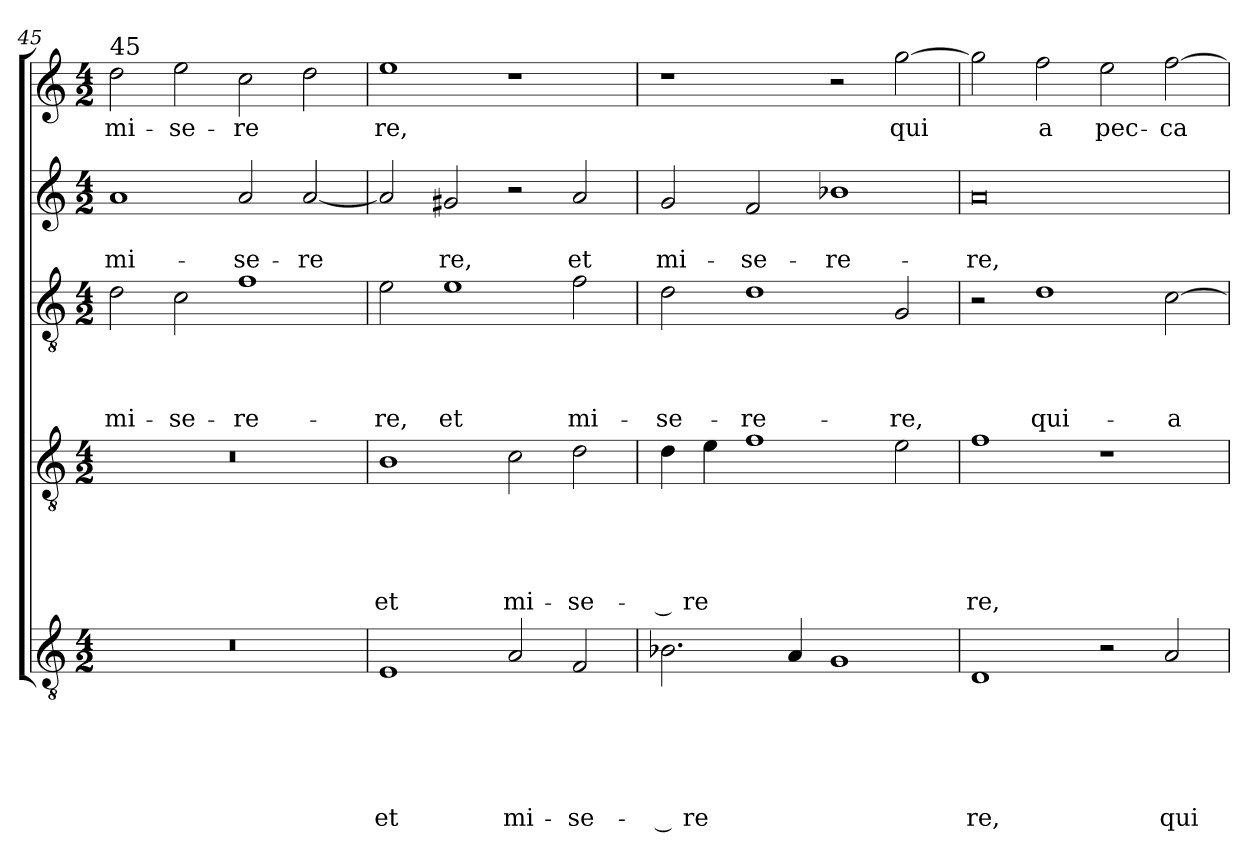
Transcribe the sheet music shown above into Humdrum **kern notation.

**kern	**text	**text	**text	**text	**text	**text	**kern	**text	**text	**text	**text	**text	**kern	**text	**text	**text	**text	**kern	**text	**text	**kern	**text
*part5	*part5	*part5	*part5	*part5	*part5	*part5	*part4	*part4	*part4	*part4	*part4	*part4	*part3	*part3	*part3	*part3	*part3	*part2	*part2	*part2	*part1	*part1
*staff5	*staff5	*staff5	*staff5	*staff5	*staff5	*staff5	*staff4	*staff4	*staff4	*staff4	*staff4	*staff4	*staff3	*staff3	*staff3	*staff3	*staff3	*staff2	*staff2	*staff2	*staff1	*staff1
*clefGv2	*	*	*	*	*	*	*clefGv2	*	*	*	*	*	*clefGv2	*	*	*	*	*clefG2	*	*	*clefG2	*
*k[]	*	*	*	*	*	*	*k[]	*	*	*	*	*	*k[]	*	*	*	*	*k[]	*	*	*k[]	*
*C:	*	*	*	*	*	*	*C:	*	*	*	*	*	*C:	*	*	*	*	*C:	*	*	*C:	*
*M4/2	*	*	*	*	*	*	*M4/2	*	*	*	*	*	*M4/2	*	*	*	*	*M4/2	*	*	*M4/2	*
=45	=45	=45	=45	=45	=45	=45	=45	=45	=45	=45	=45	=45	=45	=45	=45	=45	=45	=45	=45	=45	=45	=45
!	!	!	!	!	!	!	!	!	!	!	!	!	!	!	!	!	!	!	!	!	!LO:TX:a:t=45	!
!	!	!	!	!	!	!	!	!	!	!	!	!	!	!	!	!	!LO:LY:b	!	!	!LO:LY:b	!	!LO:LY:b
0r	.	.	.	.	.	.	0r	.	.	.	.	.	2d\	.	.	.	mi-	1a	.	mi-	2dd\	mi-
!	!	!	!	!	!	!	!	!	!	!	!	!	!	!	!	!	!LO:LY:b	!	!	!	!	!LO:LY:b
.	.	.	.	.	.	.	.	.	.	.	.	.	2c\	.	.	.	-se-	.	.	.	2ee\	-se-
!	!	!	!	!	!	!	!	!	!	!	!	!	!	!	!	!	!LO:LY:b	!	!	!LO:LY:b	!	!LO:LY:b
.	.	.	.	.	.	.	.	.	.	.	.	.	1f	.	.	.	-re-	2a/	.	-se-	2cc\	-re
!	!	!	!	!	!	!	!	!	!	!	!	!	!	!	!	!	!	!	!	!LO:LY:b	!	!LO:LY:b
.	.	.	.	.	.	.	.	.	.	.	.	.	.	.	.	.	.	[2a/	.	-re	2dd\	­
=46	=46	=46	=46	=46	=46	=46	=46	=46	=46	=46	=46	=46	=46	=46	=46	=46	=46	=46	=46	=46	=46	=46
!	!	!	!	!	!	!LO:LY:b	!	!	!	!	!	!LO:LY:b	!	!	!	!	!LO:LY:b	!	!	!LO:LY:b	!	!LO:LY:b
1E	.	.	.	.	.	et	1B	.	.	.	.	et	2e\	.	.	.	-re,	2a/]	.	­	1ee	re,
!	!	!	!	!	!	!	!	!	!	!	!	!	!	!	!	!	!LO:LY:b	!	!	!LO:LY:b	!	!
.	.	.	.	.	.	.	.	.	.	.	.	.	1e	.	.	.	et	2g#X/	.	re,	.	.
!	!	!	!	!	!	!LO:LY:b	!	!	!	!	!	!LO:LY:b	!	!	!	!	!	!	!	!	!	!
2A/	.	.	.	.	.	mi-	2c\	.	.	.	.	mi-	.	.	.	.	.	2r	.	.	1r	.
!	!	!	!	!	!	!LO:LY:b	!	!	!	!	!	!LO:LY:b	!	!	!	!	!LO:LY:b	!	!	!LO:LY:b	!	!
2F/	.	.	.	.	.	-se-	2d\	.	.	.	.	-se-	2f\	.	.	.	mi-	2a/	.	et	.	.
!!LO:PB:g=z
=47	=47	=47	=47	=47	=47	=47	=47	=47	=47	=47	=47	=47	=47	=47	=47	=47	=47	=47	=47	=47	=47	=47
!	!	!	!	!	!	!LO:LY:b	!	!	!	!	!	!LO:LY:b	!	!	!	!	!LO:LY:b	!	!	!LO:LY:b	!	!
2.B-X\	.	.	.	.	.	-­ re	4d\	.	.	.	.	-­ re	2d\	.	.	.	-­se-	2g/	.	mi-	1r	.
.	.	.	.	.	.	.	4e\	.	.	.	.	.	.	.	.	.	.	.	.	.	.	.
!	!	!	!	!	!	!	!	!	!	!	!	!LO:LY:b	!	!	!	!	!LO:LY:b	!	!	!LO:LY:b	!	!
.	.	.	.	.	.	.	1f	.	.	.	.	­	1d	.	.	.	-re-	2f/	.	-se-	.	.
!	!	!	!	!	!	!LO:LY:b	!	!	!	!	!	!	!	!	!	!	!	!	!	!	!	!
4A/	.	.	.	.	.	­	.	.	.	.	.	.	.	.	.	.	.	.	.	.	.	.
!	!	!	!	!	!	!LO:LY:b	!	!	!	!	!	!	!	!	!	!	!	!	!	!LO:LY:b	!	!
1G	.	.	.	.	.	­	.	.	.	.	.	.	.	.	.	.	.	1b-X	.	-re-	2r	.
!	!	!	!	!	!	!	!	!	!	!	!	!LO:LY:b	!	!	!	!	!LO:LY:b	!	!	!	!	!LO:LY:b
.	.	.	.	.	.	.	2e\	.	.	.	.	­	2G/	.	.	.	-re,	.	.	.	[2gg\	qui
=48	=48	=48	=48	=48	=48	=48	=48	=48	=48	=48	=48	=48	=48	=48	=48	=48	=48	=48	=48	=48	=48	=48
!	!	!	!	!	!	!LO:LY:b	!	!	!	!	!	!LO:LY:b	!	!	!	!	!	!	!	!LO:LY:b	!	!LO:LY:b
1D	.	.	.	.	.	re,	1f	.	.	.	.	re,	2r	.	.	.	.	0a	.	-re,	2gg\]	­
!	!	!	!	!	!	!	!	!	!	!	!	!	!	!	!	!	!LO:LY:b	!	!	!	!	!LO:LY:b
.	.	.	.	.	.	.	.	.	.	.	.	.	1d	.	.	.	qui-	.	.	.	2ff\	a
!	!	!	!	!	!	!	!	!	!	!	!	!	!	!	!	!	!	!	!	!	!	!LO:LY:b
2r	.	.	.	.	.	.	1r	.	.	.	.	.	.	.	.	.	.	.	.	.	2ee\	pec-
!	!	!	!	!	!	!LO:LY:b	!	!	!	!	!	!	!	!	!	!	!LO:LY:b	!	!	!	!	!LO:LY:b
2A/	.	.	.	.	.	qui-	.	.	.	.	.	.	[2c\	.	.	.	-a	.	.	.	[2ff\	-ca
=	=	=	=	=	=	=	=	=	=	=	=	=	=	=	=	=	=	=	=	=	=	=
*-	*-	*-	*-	*-	*-	*-	*-	*-	*-	*-	*-	*-	*-	*-	*-	*-	*-	*-	*-	*-	*-	*-
